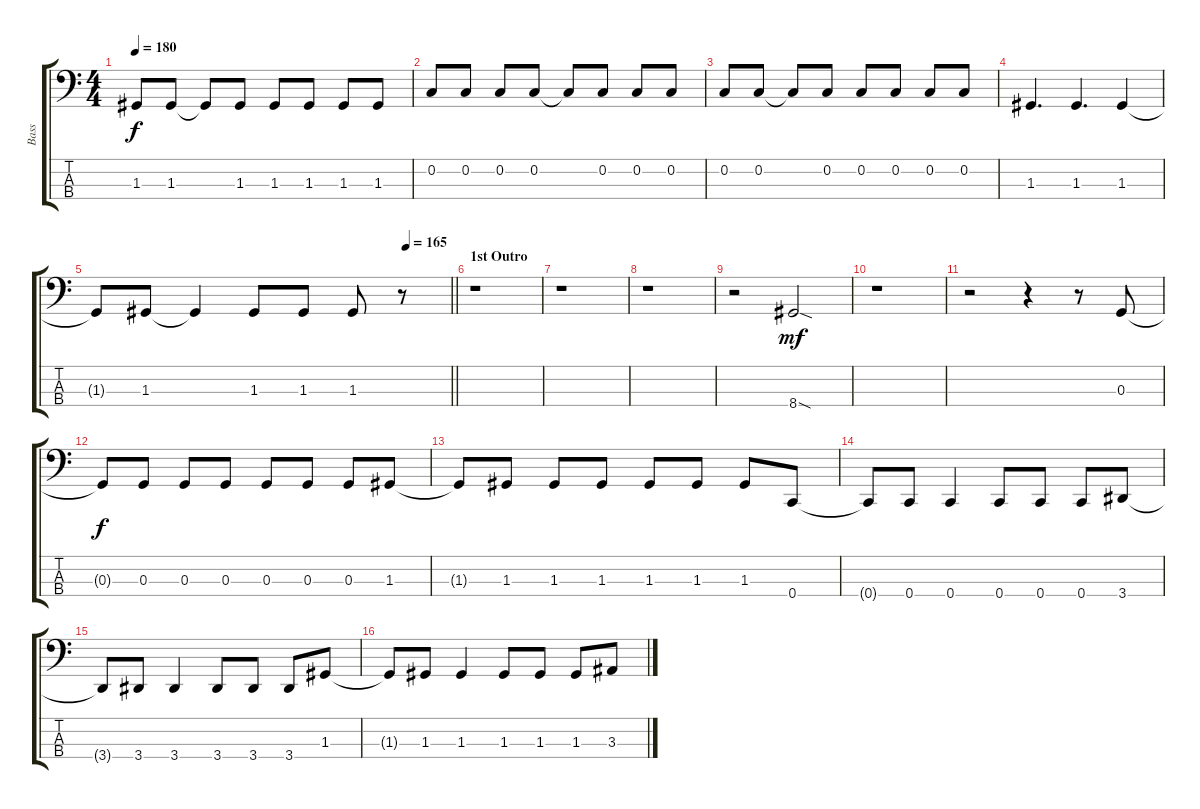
\track ("Bass" "Bass") {instrument electricbasspick}
\staff {score tabs}
\tuning (F2 C2 G1 C1) {hide}
\ts (4 4)
\tempo 180
\clef f4
\ks c
1.3.8{dy f} 1.3.8 1.3{t}.8 1.3.8 1.3.8 1.3.8 1.3.8 1.3.8 |
0.2.8 0.2.8 0.2.8 0.2.8 0.2{t}.8 0.2.8 0.2.8 0.2.8 |
0.2.8 0.2.8 0.2{t}.8 0.2.8 0.2.8 0.2.8 0.2.8 0.2.8 |
1.3.4{d} 1.3.4{d} 1.3.4 |
\tempo (165 0.875)
\barLineRight lightlight
1.3{t}.8 1.3.8 1.3{t}.4 1.3.8 1.3.8 1.3.8 r.8 |
\section ("" "1st Outro")
r.1 |
r.1 |
r.1 |
r.2 8.4{sod}.2{dy mf} |
r.1 |
r.2 r.4 r.8 0.3.8 |
0.3{t}.8{dy f} 0.3.8 0.3.8 0.3.8 0.3.8 0.3.8 0.3.8 1.3.8 |
1.3{t}.8 1.3.8 1.3.8 1.3.8 1.3.8 1.3.8 1.3.8 0.4.8 |
0.4{t}.8 0.4.8 0.4.4 0.4.8 0.4.8 0.4.8 3.4.8 |
3.4{t}.8 3.4.8 3.4.4 3.4.8 3.4.8 3.4.8 1.3.8 |
1.3{t}.8 1.3.8 1.3.4 1.3.8 1.3.8 1.3.8 3.3.8
